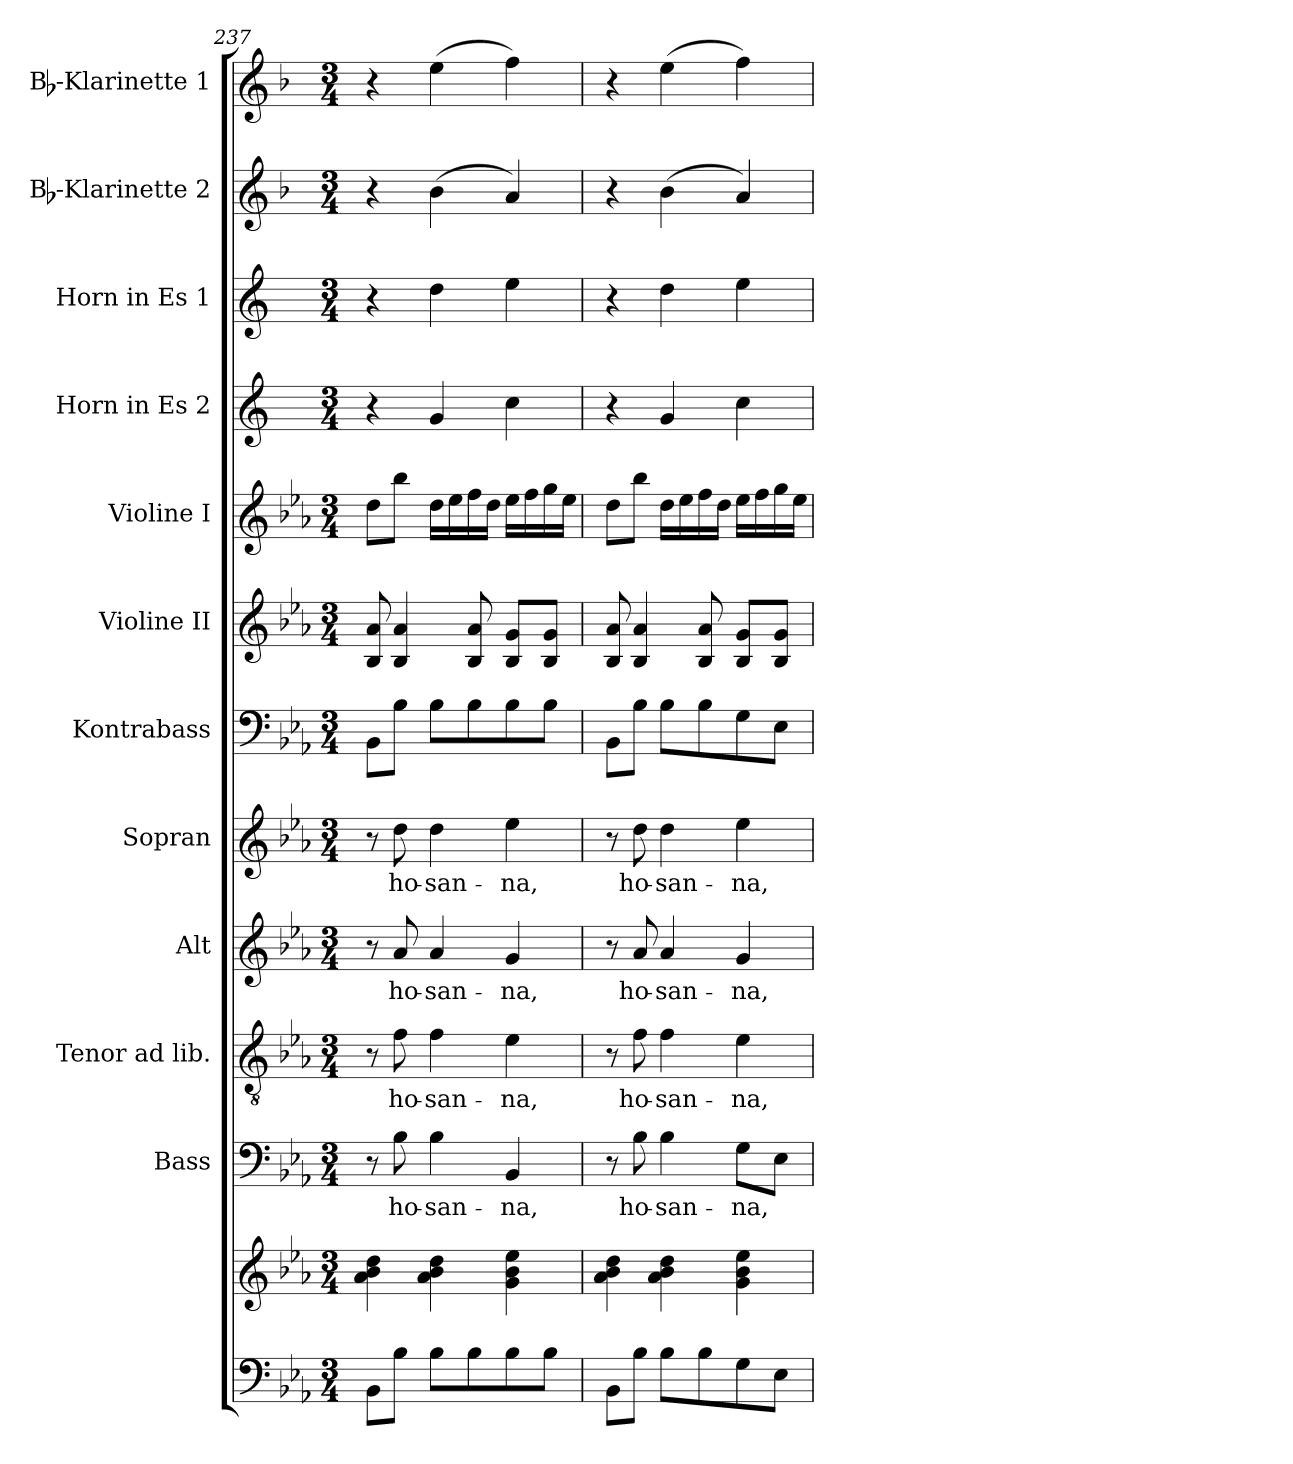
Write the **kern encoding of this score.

**kern	**kern	**kern	**text	**kern	**text	**kern	**text	**kern	**text	**kern	**kern	**kern	**kern	**kern	**kern	**kern
*part12	*part12	*part11	*part11	*part10	*part10	*part9	*part9	*part8	*part8	*part7	*part6	*part5	*part4	*part3	*part2	*part1
*staff13	*staff12	*staff11	*staff11	*staff10	*staff10	*staff9	*staff9	*staff8	*staff8	*staff7	*staff6	*staff5	*staff4	*staff3	*staff2	*staff1
*	*	*I"Bass	*	*I"Tenor ad lib.	*	*I"Alt	*	*I"Sopran	*	*I"Kontrabass	*I"Violine II	*I"Violine I	*I"Horn in Es 2	*I"Horn in Es 1	*I"Bb-Klarinette 2	*I"Bb-Klarinette 1
*	*	*I'B.	*	*I'T.	*	*I'A.	*	*I'S.	*	*I'Kb.	*I'Vl. II	*I'Vl. I	*	*	*I'Bb Kl. 2	*I'Bb Kl. 1
*clefF4	*clefG2	*clefF4	*	*clefGv2	*	*clefG2	*	*clefG2	*	*clefF4	*clefG2	*clefG2	*clefG2	*clefG2	*clefG2	*clefG2
*	*	*	*	*	*	*	*	*	*	*ITrd7c12	*	*	*ITrd5c9	*ITrd5c9	*ITrd1c2	*ITrd1c2
*k[b-e-a-]	*k[b-e-a-]	*k[b-e-a-]	*	*k[b-e-a-]	*	*k[b-e-a-]	*	*k[b-e-a-]	*	*k[b-e-a-]	*k[b-e-a-]	*k[b-e-a-]	*k[b-e-a-]	*k[b-e-a-]	*k[b-e-a-]	*k[b-e-a-]
*E-:	*E-:	*E-:	*	*E-:	*	*E-:	*	*E-:	*	*E-:	*E-:	*E-:	*E-:	*E-:	*E-:	*E-:
*M3/4	*M3/4	*M3/4	*	*M3/4	*	*M3/4	*	*M3/4	*	*M3/4	*M3/4	*M3/4	*M3/4	*M3/4	*M3/4	*M3/4
=237	=237	=237	=237	=237	=237	=237	=237	=237	=237	=237	=237	=237	=237	=237	=237	=237
8BB-\L	4a-\ 4b-\ 4dd\	8r	.	8r	.	8r	.	8r	.	8BBB-\L	8B-/ 8a-/	8dd\L	4r	4r	4r	4r
!	!	!	!LO:LY:b	!	!LO:LY:b	!	!LO:LY:b	!	!LO:LY:b	!	!	!	!	!	!	!
8B-\J	.	8B-\	ho-	8f\	ho-	8a-/	ho-	8dd\	ho-	8BB-\J	4B-/ 4a-/	8bb-\J	.	.	.	.
!	!	!	!LO:LY:b	!	!LO:LY:b	!	!LO:LY:b	!	!LO:LY:b	!	!	!	!	!	!	!
8B-\L	4a-\ 4b-\ 4dd\	4B-\	-san-	4f\	-san-	4a-/	-san-	4dd\	-san-	8BB-\L	.	16dd\LL	4B-/	4f\	(>4a-\	(>4dd\
.	.	.	.	.	.	.	.	.	.	.	.	16ee-\	.	.	.	.
8B-\	.	.	.	.	.	.	.	.	.	8BB-\	8B-/ 8a-/	16ff\	.	.	.	.
.	.	.	.	.	.	.	.	.	.	.	.	16dd\JJ	.	.	.	.
!	!	!	!LO:LY:b	!	!LO:LY:b	!	!LO:LY:b	!	!LO:LY:b	!	!	!	!	!	!	!
8B-\	4g\ 4b-\ 4ee-\	4BB-/	-na,	4e-\	-na,	4g/	-na,	4ee-\	-na,	8BB-\	8B-/ 8g/L	16ee-\LL	4e-\	4g\	4g/)	4ee-\)
.	.	.	.	.	.	.	.	.	.	.	.	16ff\	.	.	.	.
8B-\J	.	.	.	.	.	.	.	.	.	8BB-\J	8B-/ 8g/J	16gg\	.	.	.	.
.	.	.	.	.	.	.	.	.	.	.	.	16ee-\JJ	.	.	.	.
=238	=238	=238	=238	=238	=238	=238	=238	=238	=238	=238	=238	=238	=238	=238	=238	=238
8BB-\L	4a-\ 4b-\ 4dd\	8r	.	8r	.	8r	.	8r	.	8BBB-\L	8B-/ 8a-/	8dd\L	4r	4r	4r	4r
!	!	!	!LO:LY:b	!	!LO:LY:b	!	!LO:LY:b	!	!LO:LY:b	!	!	!	!	!	!	!
8B-\J	.	8B-\	ho-	8f\	ho-	8a-/	ho-	8dd\	ho-	8BB-\J	4B-/ 4a-/	8bb-\J	.	.	.	.
!	!	!	!LO:LY:b	!	!LO:LY:b	!	!LO:LY:b	!	!LO:LY:b	!	!	!	!	!	!	!
8B-\L	4a-\ 4b-\ 4dd\	4B-\	-san-	4f\	-san-	4a-/	-san-	4dd\	-san-	8BB-\L	.	16dd\LL	4B-/	4f\	(>4a-\	(>4dd\
.	.	.	.	.	.	.	.	.	.	.	.	16ee-\	.	.	.	.
8B-\	.	.	.	.	.	.	.	.	.	8BB-\	8B-/ 8a-/	16ff\	.	.	.	.
.	.	.	.	.	.	.	.	.	.	.	.	16dd\JJ	.	.	.	.
!	!	!	!LO:LY:b	!	!LO:LY:b	!	!LO:LY:b	!	!LO:LY:b	!	!	!	!	!	!	!
8G\	4g\ 4b-\ 4ee-\	8G\L	-na,	4e-\	-na,	4g/	-na,	4ee-\	-na,	8GG\	8B-/ 8g/L	16ee-\LL	4e-\	4g\	4g/)	4ee-\)
.	.	.	.	.	.	.	.	.	.	.	.	16ff\	.	.	.	.
8E-\J	.	8E-\J	.	.	.	.	.	.	.	8EE-\J	8B-/ 8g/J	16gg\	.	.	.	.
.	.	.	.	.	.	.	.	.	.	.	.	16ee-\JJ	.	.	.	.
=	=	=	=	=	=	=	=	=	=	=	=	=	=	=	=	=
*-	*-	*-	*-	*-	*-	*-	*-	*-	*-	*-	*-	*-	*-	*-	*-	*-
